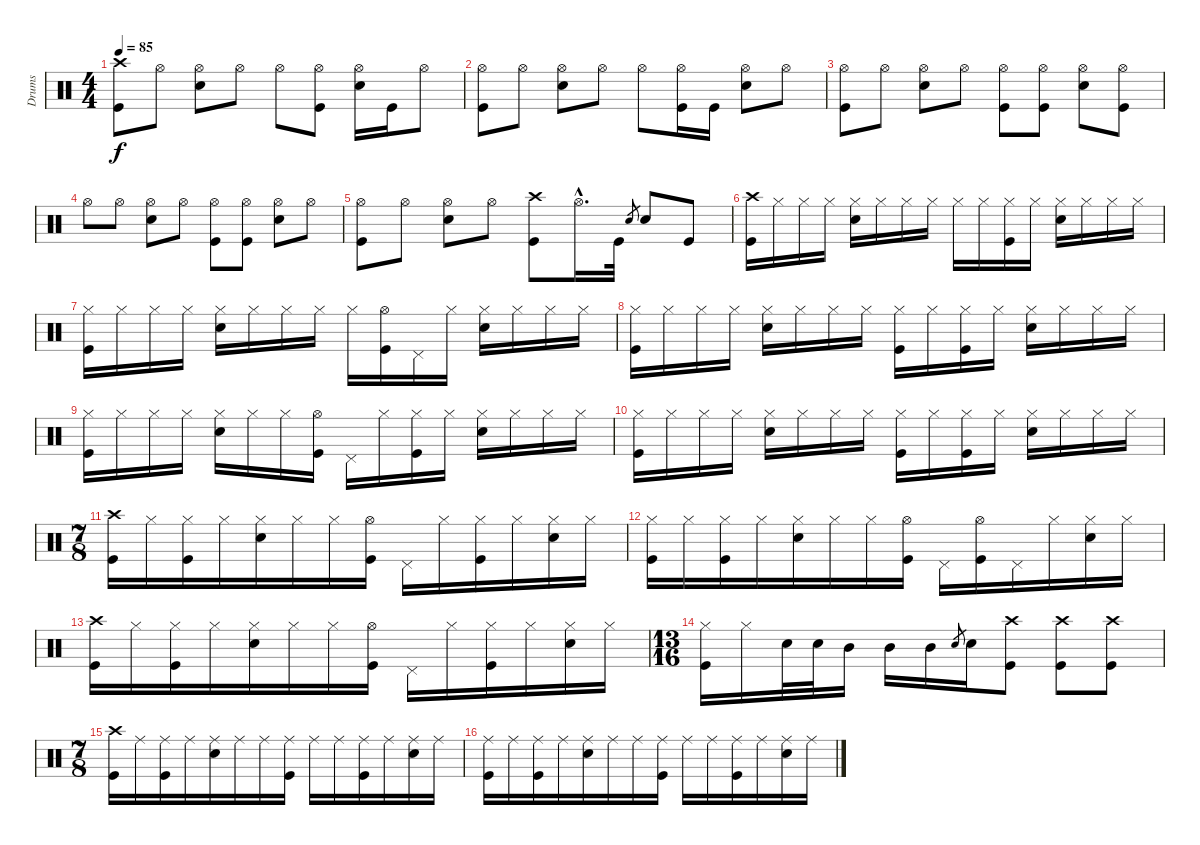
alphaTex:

\track ("Drums" "Drums") {instrument percussion}
\staff {score}
\articulation defaults
\ts (4 4)
\tempo 85
\clef neutral
\ks c
("Crash high (hit)" "Kick (hit)").8{dy f} "Hi-Hat (open)".8 ("Hi-Hat (open)" "Electric Snare (hit)").8 "Hi-Hat (open)".8 "Hi-Hat (open)".8 ("Hi-Hat (open)" "Kick (hit)").8 ("Hi-Hat (open)" "Electric Snare (hit)").16 "Kick (hit)".16 "Hi-Hat (open)".8 |
("Hi-Hat (open)" "Kick (hit)").8 "Hi-Hat (open)".8 ("Hi-Hat (open)" "Electric Snare (hit)").8 "Hi-Hat (open)".8 "Hi-Hat (open)".8 ("Hi-Hat (open)" "Kick (hit)").16 "Kick (hit)".16 ("Hi-Hat (open)" "Electric Snare (hit)").8 "Hi-Hat (open)".8 |
("Hi-Hat (open)" "Kick (hit)").8 "Hi-Hat (open)".8 ("Hi-Hat (open)" "Electric Snare (hit)").8 "Hi-Hat (open)".8 ("Hi-Hat (open)" "Kick (hit)").8 ("Hi-Hat (open)" "Kick (hit)").8 ("Hi-Hat (open)" "Electric Snare (hit)").8 ("Hi-Hat (open)" "Kick (hit)").8 |
"Hi-Hat (open)".8 "Hi-Hat (open)".8 ("Hi-Hat (open)" "Electric Snare (hit)").8 "Hi-Hat (open)".8 ("Hi-Hat (open)" "Kick (hit)").8 ("Hi-Hat (open)" "Kick (hit)").8 ("Hi-Hat (open)" "Electric Snare (hit)").8 "Hi-Hat (open)".8 |
("Hi-Hat (open)" "Kick (hit)").8 "Hi-Hat (open)".8 ("Hi-Hat (open)" "Electric Snare (hit)").8 "Hi-Hat (open)".8 ("Crash high (hit)" "Kick (hit)").8 "Hi-Hat (open)"{hac}.16{d} "Kick (hit)".32 "Electric Snare (hit)".8{gr} "Electric Snare (hit)".8 "Kick (hit)".8 |
("Crash high (hit)" "Kick (hit)").16 "Hi-Hat (closed)".16 "Hi-Hat (closed)".16 "Hi-Hat (closed)".16 ("Hi-Hat (closed)" "Electric Snare (hit)").16 "Hi-Hat (closed)".16 "Hi-Hat (closed)".16 "Hi-Hat (closed)".16 "Hi-Hat (closed)".16 "Hi-Hat (closed)".16 ("Hi-Hat (closed)" "Kick (hit)").16 "Hi-Hat (closed)".16 ("Hi-Hat (closed)" "Electric Snare (hit)").16 "Hi-Hat (closed)".16 "Hi-Hat (closed)".16 "Hi-Hat (closed)".16 |
("Hi-Hat (closed)" "Kick (hit)").16 "Hi-Hat (closed)".16 "Hi-Hat (closed)".16 "Hi-Hat (closed)".16 ("Hi-Hat (closed)" "Electric Snare (hit)").16 "Hi-Hat (closed)".16 "Hi-Hat (closed)".16 "Hi-Hat (closed)".16 "Hi-Hat (closed)".16 ("Hi-Hat (open)" "Kick (hit)").16 "Pedal Hi-Hat (hit)".16 "Hi-Hat (closed)".16 ("Hi-Hat (closed)" "Electric Snare (hit)").16 "Hi-Hat (closed)".16 "Hi-Hat (closed)".16 "Hi-Hat (closed)".16 |
("Hi-Hat (closed)" "Kick (hit)").16 "Hi-Hat (closed)".16 "Hi-Hat (closed)".16 "Hi-Hat (closed)".16 ("Hi-Hat (closed)" "Electric Snare (hit)").16 "Hi-Hat (closed)".16 "Hi-Hat (closed)".16 "Hi-Hat (closed)".16 ("Hi-Hat (closed)" "Kick (hit)").16 "Hi-Hat (closed)".16 ("Hi-Hat (closed)" "Kick (hit)").16 "Hi-Hat (closed)".16 ("Hi-Hat (closed)" "Electric Snare (hit)").16 "Hi-Hat (closed)".16 "Hi-Hat (closed)".16 "Hi-Hat (closed)".16 |
("Hi-Hat (closed)" "Kick (hit)").16 "Hi-Hat (closed)".16 "Hi-Hat (closed)".16 "Hi-Hat (closed)".16 ("Hi-Hat (closed)" "Electric Snare (hit)").16 "Hi-Hat (closed)".16 "Hi-Hat (closed)".16 ("Hi-Hat (open)" "Kick (hit)").16 "Pedal Hi-Hat (hit)".16 "Hi-Hat (closed)".16 ("Hi-Hat (closed)" "Kick (hit)").16 "Hi-Hat (closed)".16 ("Hi-Hat (closed)" "Electric Snare (hit)").16 "Hi-Hat (closed)".16 "Hi-Hat (closed)".16 "Hi-Hat (closed)".16 |
("Hi-Hat (closed)" "Kick (hit)").16 "Hi-Hat (closed)".16 "Hi-Hat (closed)".16 "Hi-Hat (closed)".16 ("Hi-Hat (closed)" "Electric Snare (hit)").16 "Hi-Hat (closed)".16 "Hi-Hat (closed)".16 "Hi-Hat (closed)".16 ("Hi-Hat (closed)" "Kick (hit)").16 "Hi-Hat (closed)".16 ("Hi-Hat (closed)" "Kick (hit)").16 "Hi-Hat (closed)".16 ("Hi-Hat (closed)" "Electric Snare (hit)").16 "Hi-Hat (closed)".16 "Hi-Hat (closed)".16 "Hi-Hat (closed)".16 |
\ts (7 8)
("Crash high (hit)" "Kick (hit)").16 "Hi-Hat (closed)".16 ("Hi-Hat (closed)" "Kick (hit)").16 "Hi-Hat (closed)".16 ("Hi-Hat (closed)" "Electric Snare (hit)").16 "Hi-Hat (closed)".16 "Hi-Hat (closed)".16 ("Hi-Hat (open)" "Kick (hit)").16 "Pedal Hi-Hat (hit)".16 "Hi-Hat (closed)".16 ("Hi-Hat (closed)" "Kick (hit)").16 "Hi-Hat (closed)".16 ("Hi-Hat (closed)" "Electric Snare (hit)").16 "Hi-Hat (closed)".16 |
("Hi-Hat (closed)" "Kick (hit)").16 "Hi-Hat (closed)".16 ("Hi-Hat (closed)" "Kick (hit)").16 "Hi-Hat (closed)".16 ("Hi-Hat (closed)" "Electric Snare (hit)").16 "Hi-Hat (closed)".16 "Hi-Hat (closed)".16 ("Hi-Hat (open)" "Kick (hit)").16 "Pedal Hi-Hat (hit)".16 ("Hi-Hat (open)" "Kick (hit)").16 "Pedal Hi-Hat (hit)".16 "Hi-Hat (closed)".16 ("Hi-Hat (closed)" "Electric Snare (hit)").16 "Hi-Hat (closed)".16 |
("Crash high (hit)" "Kick (hit)").16 "Hi-Hat (closed)".16 ("Hi-Hat (closed)" "Kick (hit)").16 "Hi-Hat (closed)".16 ("Hi-Hat (closed)" "Electric Snare (hit)").16 "Hi-Hat (closed)".16 "Hi-Hat (closed)".16 ("Hi-Hat (open)" "Kick (hit)").16 "Pedal Hi-Hat (hit)".16 "Hi-Hat (closed)".16 ("Hi-Hat (closed)" "Kick (hit)").16 "Hi-Hat (closed)".16 ("Hi-Hat (closed)" "Electric Snare (hit)").16 "Hi-Hat (closed)".16 |
\ts (13 16)
("Hi-Hat (closed)" "Kick (hit)").16 "Hi-Hat (closed)".16 "Electric Snare (hit)".32 "Electric Snare (hit)".32 "Mid Tom (hit)".16 "Mid Tom (hit)".16 "Mid Tom (hit)".16 "Electric Snare (hit)".8{gr} "Electric Snare (hit)".16 ("Crash high (hit)" "Kick (hit)").8 ("Crash high (hit)" "Kick (hit)").8 ("Crash high (hit)" "Kick (hit)").8 |
\ts (7 8)
("Crash high (hit)" "Kick (hit)").16 "Ride (middle)".16 ("Ride (middle)" "Kick (hit)").16 "Ride (middle)".16 ("Ride (middle)" "Electric Snare (hit)").16 "Ride (middle)".16 "Ride (middle)".16 ("Ride (middle)" "Kick (hit)").16 "Ride (middle)".16 "Ride (middle)".16 ("Ride (middle)" "Kick (hit)").16 "Ride (middle)".16 ("Ride (middle)" "Electric Snare (hit)").16 "Ride (middle)".16 |
("Ride (middle)" "Kick (hit)").16 "Ride (middle)".16 ("Ride (middle)" "Kick (hit)").16 "Ride (middle)".16 ("Ride (middle)" "Electric Snare (hit)").16 "Ride (middle)".16 "Ride (middle)".16 ("Ride (middle)" "Kick (hit)").16 "Ride (middle)".16 "Ride (middle)".16 ("Ride (middle)" "Kick (hit)").16 "Ride (middle)".16 ("Ride (middle)" "Electric Snare (hit)").16 "Ride (middle)".16
